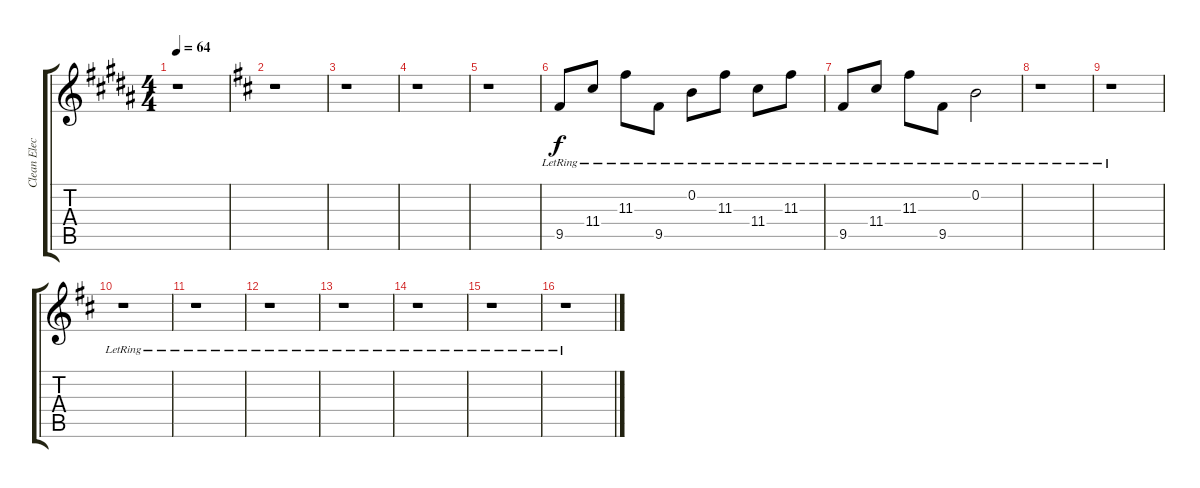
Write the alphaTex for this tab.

\track ("Clean Elec." "Clean Elec") {instrument electricguitarjazz}
\staff {score tabs}
\tuning (E4 B3 G3 D3 A2 E2) {hide}
\ts (4 4)
\tempo 64
\clef g2
\ks b
r.1{dy f} |
\ks d
r.1 |
r.1 |
r.1 |
r.1 |
9.5{lr}.8 11.4{lr}.8 11.3{lr}.8 9.5{lr}.8 0.2{lr}.8 11.3{lr}.8 11.4{lr}.8 11.3{lr}.8 |
9.5{lr}.8 11.4{lr}.8 11.3{lr}.8 9.5{lr}.8 0.2{lr}.2 |
r.1 |
r.1 |
r.1 |
r.1 |
r.1 |
r.1 |
r.1 |
r.1 |
r.1
